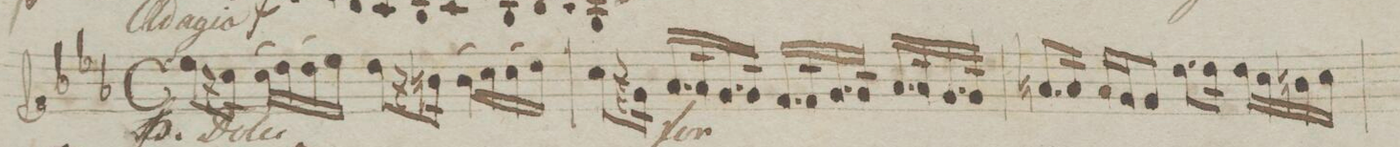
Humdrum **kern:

**kern	**dynam
*I"Violin 2do	*
*clefG2	*
*k[b-e-a-]	*
*met(c)	*
*M4/4	*
*8\right	*
8ee-\L	p
16r	.
16cc\Jk	.
*16\right	*
(16cc\LL	.
16dd\)	.
(16dd\	.
16ee-\JJ)	.
8dd\L	.
16r	.
16bn\Jk	.
(16b\LL	.
16cc\)	.
(16cc\	.
16dd\JJ)	.
=2	=2
8cc\L	.
16r	.
16g\Jk	.
16.a-/LL	f
*32\right	*
32a-/K	.
16.g/	.
32g/JJk	.
16.f/LL	.
32f/K	.
16.g/	.
32g/JJk	.
16.a-/LL	.
32a-/K	.
16.g/	.
32g/JJk	.
=3	=3
8.an/L	.
16a/Jk	.
16a/LL	.
16g/J	.
8g/J	.
8.dd\L	.
16dd\Jk	.
16dd\LL	.
16cc\	.
16bn\	.
16cc\JJ	.
=4	=4
*-	*-
